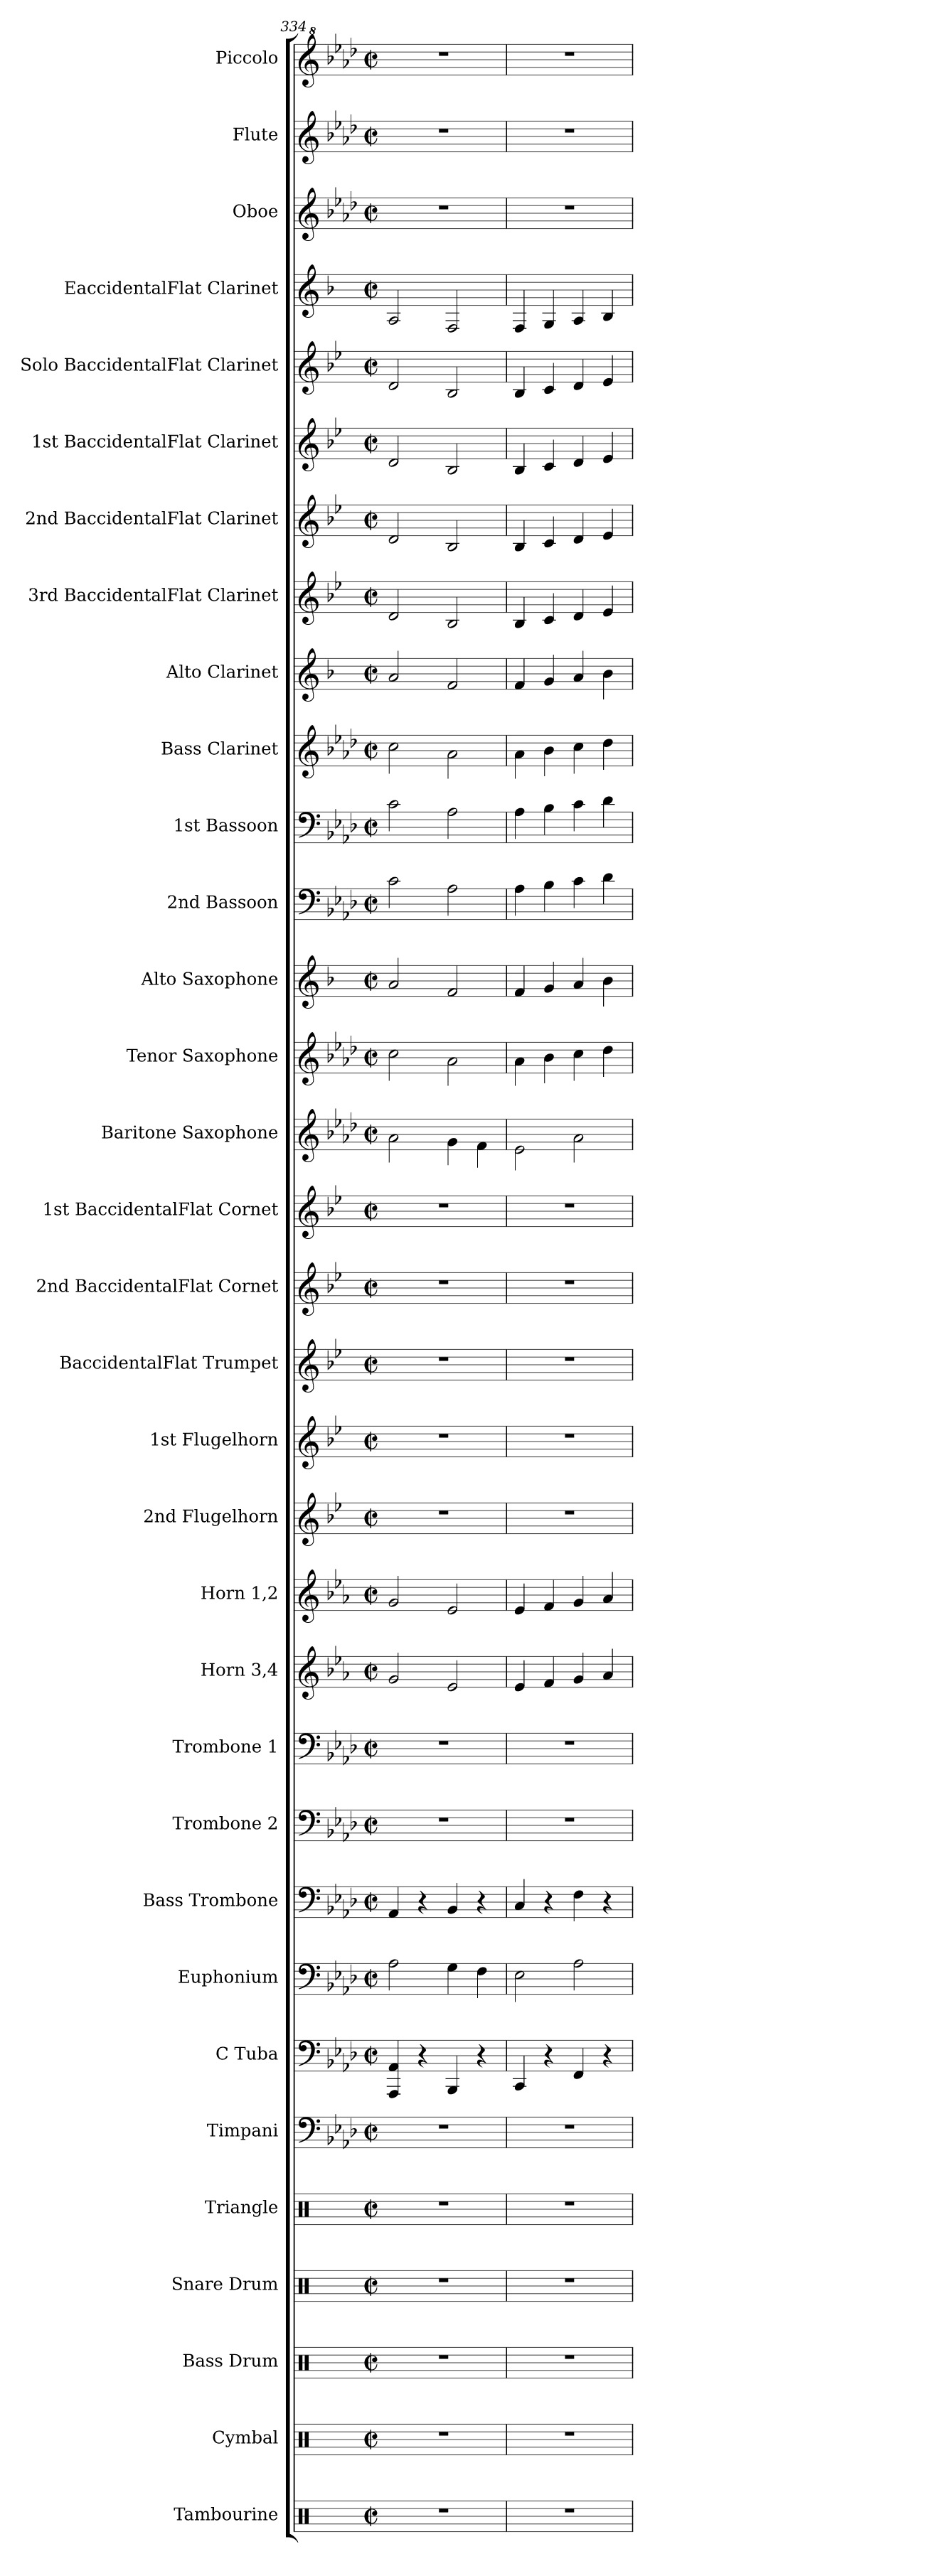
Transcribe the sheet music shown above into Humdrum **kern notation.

**kern	**kern	**kern	**kern	**kern	**kern	**kern	**kern	**kern	**kern	**kern	**kern	**kern	**kern	**kern	**kern	**kern	**kern	**kern	**kern	**kern	**kern	**kern	**kern	**kern	**kern	**kern	**kern	**kern	**kern	**kern	**kern	**kern
*part33	*part32	*part31	*part30	*part29	*part28	*part27	*part26	*part25	*part24	*part23	*part22	*part21	*part20	*part19	*part18	*part17	*part16	*part15	*part14	*part13	*part12	*part11	*part10	*part9	*part8	*part7	*part6	*part5	*part4	*part3	*part2	*part1
*staff33	*staff32	*staff31	*staff30	*staff29	*staff28	*staff27	*staff26	*staff25	*staff24	*staff23	*staff22	*staff21	*staff20	*staff19	*staff18	*staff17	*staff16	*staff15	*staff14	*staff13	*staff12	*staff11	*staff10	*staff9	*staff8	*staff7	*staff6	*staff5	*staff4	*staff3	*staff2	*staff1
*I"Tambourine	*I"Cymbal	*I"Bass Drum	*I"Snare Drum	*I"Triangle	*I"Timpani	*I"C Tuba	*I"Euphonium	*I"Bass Trombone	*I"Trombone 2	*I"Trombone 1	*I"Horn 3,4	*I"Horn 1,2	*I"2nd Flugelhorn	*I"1st Flugelhorn	*I"BaccidentalFlat Trumpet	*I"2nd BaccidentalFlat Cornet	*I"1st BaccidentalFlat Cornet	*I"Baritone Saxophone	*I"Tenor Saxophone	*I"Alto Saxophone	*I"2nd Bassoon	*I"1st Bassoon	*I"Bass Clarinet	*I"Alto Clarinet	*I"3rd BaccidentalFlat Clarinet	*I"2nd BaccidentalFlat Clarinet	*I"1st BaccidentalFlat Clarinet	*I"Solo BaccidentalFlat Clarinet	*I"EaccidentalFlat Clarinet	*I"Oboe	*I"Flute	*I"Piccolo
*I'Tamb.	*I'Cym.	*I'B. Dr.	*I'Sn. Dr.	*I'Trgl.	*I'Timp.	*I'C Tu.	*I'Eu.	*I'B. Trb.	*I'Trb. 2	*I'Trb. 1	*I'Hn. 3,4	*I'Hn. 1,2	*I'2nd Flghn.	*I'1st Flghn.	*I'BaccidentalFlat Tpt.	*I'2nd BaccidentalFlat Cnt.	*I'1st BaccidentalFlat Cnt.	*I'Bar. Sax.	*I'T. Sax.	*I'A. Sax.	*I'2nd Bsn.	*I'1st Bsn.	*I'B. Cl.	*I'A. Cl.	*I'3rd BaccidentalFlat Cl.	*I'2nd BaccidentalFlat Cl.	*I'1st BaccidentalFlat Cl.	*I'Solo BaccidentalFlat Cl.	*I'EaccidentalFlat Cl.	*I'Ob.	*I'Fl.	*I'Picc.
*clefX	*clefX	*clefX	*clefX	*clefX	*clefF4	*clefF4	*clefF4	*clefF4	*clefF4	*clefF4	*clefG2	*clefG2	*clefG2	*clefG2	*clefG2	*clefG2	*clefG2	*clefG2	*clefG2	*clefG2	*clefF4	*clefF4	*clefG2	*clefG2	*clefG2	*clefG2	*clefG2	*clefG2	*clefG2	*clefG2	*clefG2	*clefG^2
*	*	*	*	*	*	*	*	*	*	*	*ITrd4c7	*ITrd4c7	*ITrd1c2	*ITrd1c2	*ITrd1c2	*ITrd1c2	*ITrd1c2	*ITrd12c21	*ITrd8c14	*ITrd5c9	*	*	*ITrd8c14	*ITrd5c9	*ITrd1c2	*ITrd1c2	*ITrd1c2	*ITrd1c2	*ITrd-2c-3	*	*	*ITrd-7c-12
*k[]	*k[]	*k[]	*k[]	*k[]	*k[b-e-a-d-]	*k[b-e-a-d-]	*k[b-e-a-d-]	*k[b-e-a-d-]	*k[b-e-a-d-]	*k[b-e-a-d-]	*k[b-e-a-d-]	*k[b-e-a-d-]	*k[b-e-a-d-]	*k[b-e-a-d-]	*k[b-e-a-d-]	*k[b-e-a-d-]	*k[b-e-a-d-]	*k[b-e-a-d-]	*k[b-e-a-d-]	*k[b-e-a-d-]	*k[b-e-a-d-]	*k[b-e-a-d-]	*k[b-e-a-d-]	*k[b-e-a-d-]	*k[b-e-a-d-]	*k[b-e-a-d-]	*k[b-e-a-d-]	*k[b-e-a-d-]	*k[b-e-a-d-]	*k[b-e-a-d-]	*k[b-e-a-d-]	*k[b-e-a-d-]
*M4/4	*M4/4	*M4/4	*M4/4	*M4/4	*M4/4	*M4/4	*M4/4	*M4/4	*M4/4	*M4/4	*M4/4	*M4/4	*M4/4	*M4/4	*M4/4	*M4/4	*M4/4	*M4/4	*M4/4	*M4/4	*M4/4	*M4/4	*M4/4	*M4/4	*M4/4	*M4/4	*M4/4	*M4/4	*M4/4	*M4/4	*M4/4	*M4/4
*met(c|)	*met(c|)	*met(c|)	*met(c|)	*met(c|)	*met(c|)	*met(c|)	*met(c|)	*met(c|)	*met(c|)	*met(c|)	*met(c|)	*met(c|)	*met(c|)	*met(c|)	*met(c|)	*met(c|)	*met(c|)	*met(c|)	*met(c|)	*met(c|)	*met(c|)	*met(c|)	*met(c|)	*met(c|)	*met(c|)	*met(c|)	*met(c|)	*met(c|)	*met(c|)	*met(c|)	*met(c|)	*met(c|)
=334	=334	=334	=334	=334	=334	=334	=334	=334	=334	=334	=334	=334	=334	=334	=334	=334	=334	=334	=334	=334	=334	=334	=334	=334	=334	=334	=334	=334	=334	=334	=334	=334
1r	1r	1r	1r	1r	1r	4AAA-/ 4AA-/	2A-\	4AA-/	1r	1r	2c/	2c/	1r	1r	1r	1r	1r	2A-\	2c\	2c/	2c\	2c\	2c\	2c/	2c/	2c/	2c/	2c/	2c/	1r	1r	1r
.	.	.	.	.	.	4r	.	4r	.	.	.	.	.	.	.	.	.	.	.	.	.	.	.	.	.	.	.	.	.	.	.	.
.	.	.	.	.	.	4BBB-/	4G\	4BB-/	.	.	2A-/	2A-/	.	.	.	.	.	4G\	2A-\	2A-/	2A-\	2A-\	2A-\	2A-/	2A-/	2A-/	2A-/	2A-/	2A-/	.	.	.
.	.	.	.	.	.	4r	4F\	4r	.	.	.	.	.	.	.	.	.	4F\	.	.	.	.	.	.	.	.	.	.	.	.	.	.
=335	=335	=335	=335	=335	=335	=335	=335	=335	=335	=335	=335	=335	=335	=335	=335	=335	=335	=335	=335	=335	=335	=335	=335	=335	=335	=335	=335	=335	=335	=335	=335	=335
1r	1r	1r	1r	1r	1r	4CC/	2E-\	4C/	1r	1r	4A-/	4A-/	1r	1r	1r	1r	1r	2E-\	4A-\	4A-/	4A-\	4A-\	4A-\	4A-/	4A-/	4A-/	4A-/	4A-/	4A-/	1r	1r	1r
.	.	.	.	.	.	4r	.	4r	.	.	4B-/	4B-/	.	.	.	.	.	.	4B-\	4B-/	4B-\	4B-\	4B-\	4B-/	4B-/	4B-/	4B-/	4B-/	4B-/	.	.	.
.	.	.	.	.	.	4FF/	2A-\	4F\	.	.	4c/	4c/	.	.	.	.	.	2A-\	4c\	4c/	4c\	4c\	4c\	4c/	4c/	4c/	4c/	4c/	4c/	.	.	.
.	.	.	.	.	.	4r	.	4r	.	.	4d-/	4d-/	.	.	.	.	.	.	4d-\	4d-\	4d-\	4d-\	4d-\	4d-\	4d-/	4d-/	4d-/	4d-/	4d-/	.	.	.
=	=	=	=	=	=	=	=	=	=	=	=	=	=	=	=	=	=	=	=	=	=	=	=	=	=	=	=	=	=	=	=	=
*-	*-	*-	*-	*-	*-	*-	*-	*-	*-	*-	*-	*-	*-	*-	*-	*-	*-	*-	*-	*-	*-	*-	*-	*-	*-	*-	*-	*-	*-	*-	*-	*-
